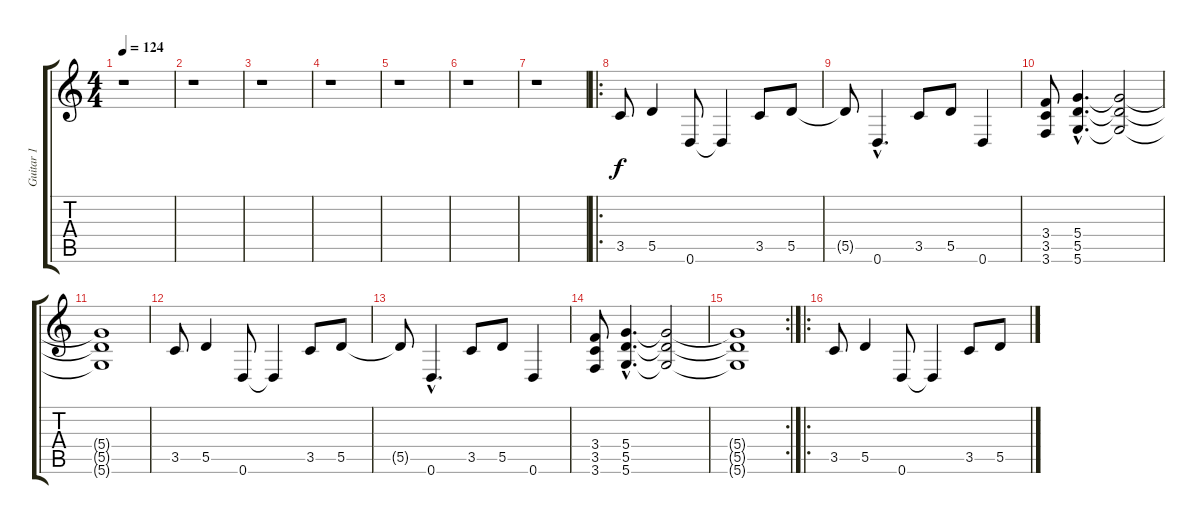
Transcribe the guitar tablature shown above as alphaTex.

\track ("Guitar 1" "Guitar 1") {instrument distortionguitar}
\staff {score tabs}
\tuning (E4 B3 G3 D3 A2 D2) {hide}
\ts (4 4)
\tempo 124
\clef g2
\ks c
r.1{dy f} |
r.1 |
r.1 |
r.1 |
r.1 |
r.1 |
r.1 |
\ro
3.5.8 5.5.4 0.6.8 0.6{t}.4 3.5.8 5.5.8 |
5.5{t}.8 0.6{hac}.4{d} 3.5.8 5.5.8 0.6.4 |
(3.4 3.5 3.6).8 (5.4{hac} 5.5{hac} 5.6{hac}).4{d} (5.4{t} 5.5{t} 5.6{t}).2 |
(5.4{t} 5.5{t} 5.6{t}).1 |
3.5.8 5.5.4 0.6.8 0.6{t}.4 3.5.8 5.5.8 |
5.5{t}.8 0.6{hac}.4{d} 3.5.8 5.5.8 0.6.4 |
(3.4 3.5 3.6).8 (5.4{hac} 5.5{hac} 5.6{hac}).4{d} (5.4{t} 5.5{t} 5.6{t}).2 |
\rc 2
(5.4{t} 5.5{t} 5.6{t}).1 |
\ro
3.5.8 5.5.4 0.6.8 0.6{t}.4 3.5.8 5.5.8
